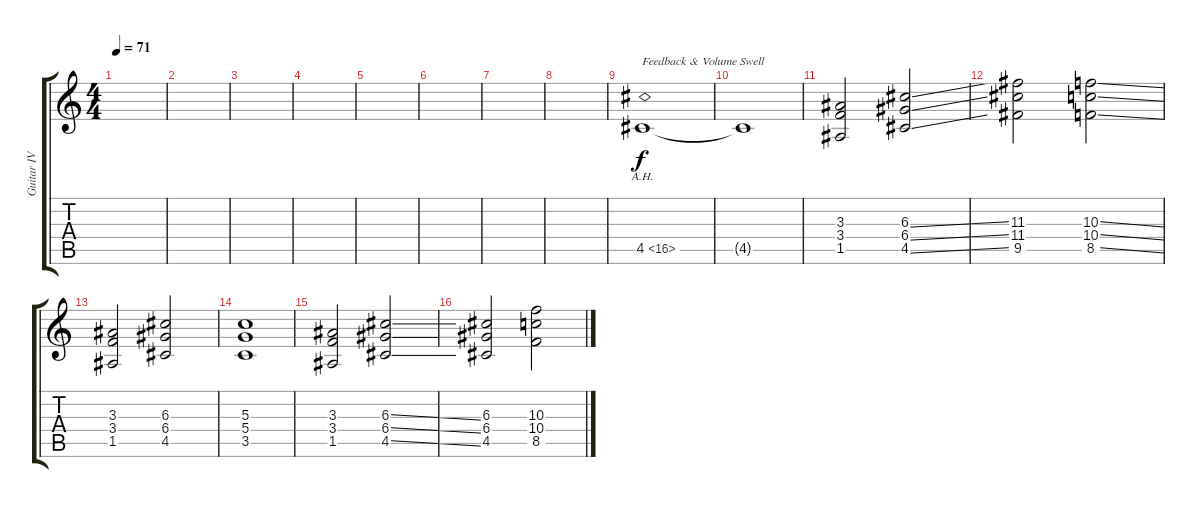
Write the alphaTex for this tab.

\track ("Guitar IV (Doubled)" "Guitar IV ") {instrument distortionguitar}
\staff {score tabs}
\tuning (E4 B3 G3 D3 A2 E2) {hide}
\ts (4 4)
\tempo 71
\clef g2
\ks c
|
|
|
|
|
|
|
|
4.5{ah 12}.1{txt "Feedback & Volume Swell" volume 13} |
4.5{t}.1 |
(3.3 3.4 1.5).2 (6.3{ss} 6.4{ss} 4.5{ss}).2 |
(11.3 11.4 9.5).2 (10.3{ss} 10.4{ss} 8.5{ss}).2 |
(3.3 3.4 1.5).2 (6.3 6.4 4.5).2 |
(5.3 5.4 3.5).1 |
(3.3 3.4 1.5).2 (6.3{ss} 6.4{ss} 4.5{ss}).2 |
(6.3 6.4 4.5).2 (10.3{ss} 10.4{ss} 8.5{ss}).2
